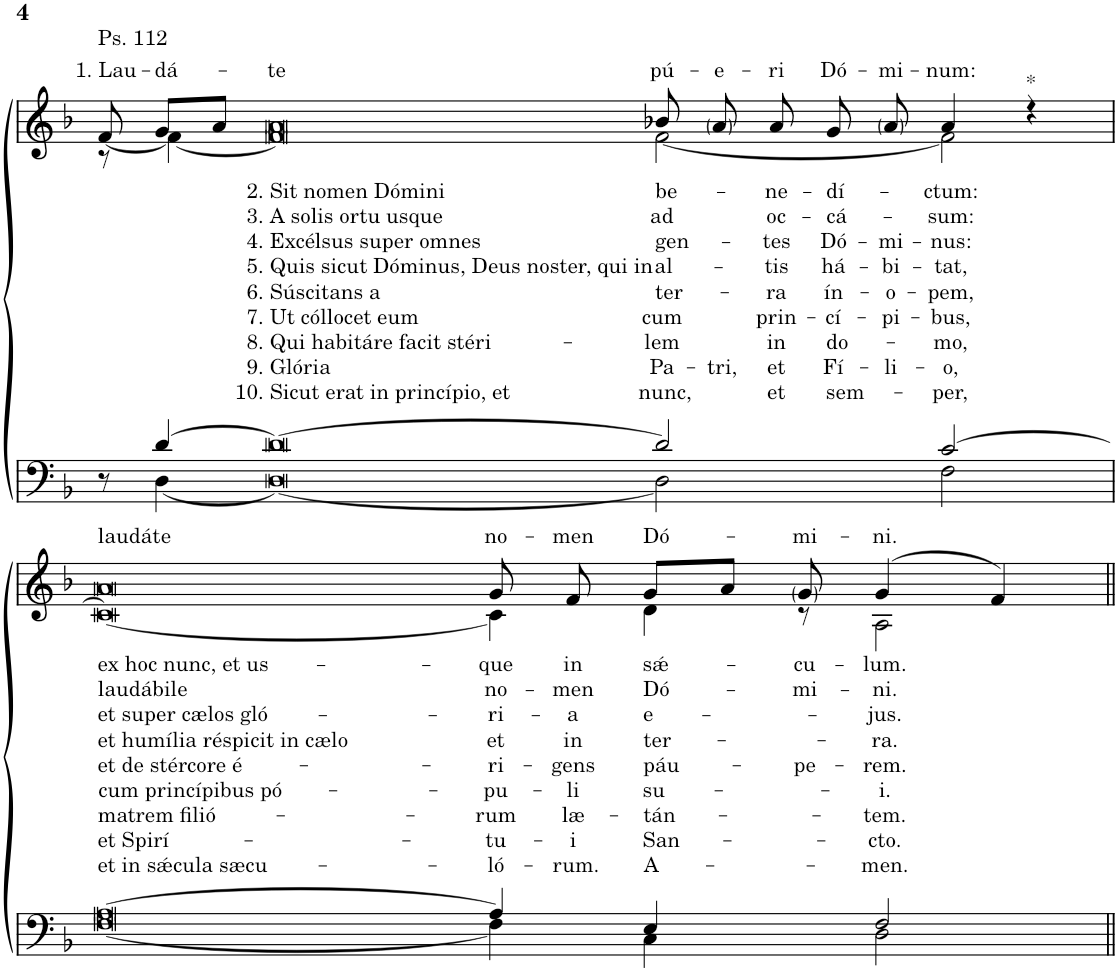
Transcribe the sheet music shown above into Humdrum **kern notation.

**kern	**kern	**text	**text	**text	**text	**text	**text	**text	**text	**text	**text
*part1	*part1	*part1	*part1	*part1	*part1	*part1	*part1	*part1	*part1	*part1	*part1
*staff2	*staff1	*staff1	*staff1	*staff1	*staff1	*staff1	*staff1	*staff1	*staff1	*staff1	*staff1
*I"Piano	*	*	*	*	*	*	*	*	*	*	*
*I'Pno.	*	*	*	*	*	*	*	*	*	*	*
!!LO:PB:g=z
*clefF4	*clefG2	*	*	*	*	*	*	*	*	*	*
*k[b-]	*k[b-]	*	*	*	*	*	*	*	*	*	*
*M25/8	*M25/8	*	*	*	*	*	*	*	*	*	*
=7	=7	=7	=7	=7	=7	=7	=7	=7	=7	=7	=7
*^	*	*	*	*	*	*	*	*	*	*	*
!	!	!LO:TX:a:t=Ps. 112	!	!	!	!	!	!	!	!	!	!
!	!	!	!LO:LY:a	!	!	!	!	!	!	!	!	!
*	*	*^	*	*	*	*	*	*	*	*	*	*
8r	8ryy	[<8f/	8r	1. Lau-	.	.	.	.	.	.	.	.	.
!	!	!	!	!LO:LY:a	!	!	!	!	!	!	!	!	!
[4d/	[4D\	8g/L	4f\_	-dá-	.	.	.	.	.	.	.	.	.
.	.	8a/J	.	.	.	.	.	.	.	.	.	.	.
!	!	!	!	!LO:LY:a	!LO:LY:b	!LO:LY:b	!LO:LY:b	!LO:LY:b	!LO:LY:b	!LO:LY:b	!LO:LY:b	!LO:LY:b	!LO:LY:b
0d_	0D_	0a	0f]	te	2. Sit nomen Dómini	3. A solis ortu usque	4. Excélsus super omnes	5. Quis sicut Dóminus, Deus noster, qui in	6. Súscitans a	7. Ut cóllocet eum	8. Qui habitáre facit stéri-	9. Glória	10. Sicut erat in princípio, et
!	!	!	!	!LO:LY:a	!LO:LY:b	!LO:LY:b	!LO:LY:b	!LO:LY:b	!LO:LY:b	!LO:LY:b	!LO:LY:b	!LO:LY:b	!LO:LY:b
2d/]	2D\]	8b-X/	[2f\	-pú-	be-	ad	gen-	al-	ter-	cum	-lem	Pa-	nunc,
!	!	!	!	!LO:LY:a	!	!	!	!	!	!	!	!LO:LY:b	!
.	.	8a/	.	-e-	.	.	.	.	.	.	.	-tri,	.
!	!	!	!	!LO:LY:a	!LO:LY:b	!LO:LY:b	!LO:LY:b	!LO:LY:b	!LO:LY:b	!LO:LY:b	!LO:LY:b	!LO:LY:b	!LO:LY:b
.	.	8a/	.	-ri	-ne-	oc-	-tes	-tis	-ra	-prin-	in	et	et
!	!	!	!	!LO:LY:a	!LO:LY:b	!LO:LY:b	!LO:LY:b	!LO:LY:b	!LO:LY:b	!LO:LY:b	!LO:LY:b	!LO:LY:b	!LO:LY:b
.	.	8g/	.	Dó-	-dí-	-cá-	Dó-	há-	ín-	-cí-	do-	Fí-	sem-
!	!	!	!	!LO:LY:a	!	!	!LO:LY:b	!LO:LY:b	!LO:LY:b	!LO:LY:b	!	!LO:LY:b	!
8ryy	8ryy	8a/	8ryy	-mi-	.	.	-mi-	-bi-	-o-	-pi-	.	-li-	.
!	!	!	!	!LO:LY:a	!LO:LY:b	!LO:LY:b	!LO:LY:b	!LO:LY:b	!LO:LY:b	!LO:LY:b	!LO:LY:b	!LO:LY:b	!LO:LY:b
[8c/	[8F\	[8a/	8f\_	-num:	-ctum:	-sum:	-nus:	-tat,	-pem,	-bus,	-mo,	-o,	-per,
4.ryy	4.ryy	8ryy	4.ryy	.	.	.	.	.	.	.	.	.	.
!	!	!LO:TX:a:t=*	!	!	!	!	!	!	!	!	!	!	!
.	.	4r	.	.	.	.	.	.	.	.	.	.	.
!!LO:LB:g=z	!!
=8	=8	=8	=8	=8	=8	=8	=8	=8	=8	=8	=8	=8	=8
!	!	!	!	!LO:LY:a	!LO:LY:b	!LO:LY:b	!LO:LY:b	!LO:LY:b	!LO:LY:b	!LO:LY:b	!LO:LY:b	!LO:LY:b	!LO:LY:b
[0A	[0F	0a	0c_	laudáte	ex hoc nunc, et us-	laudábile	et super cælos gló-	et humília réspicit in cælo	et de stércore é-	cum princípibus pó-	matrem filió-	et Spirí-	et in sǽcula sæcu-
4.c/_	4.F\]	8a/]	4.f\]	.	.	.	.	.	.	.	.	.	.
!	!	!	!	!LO:LY:a	!LO:LY:b	!LO:LY:b	!LO:LY:b	!LO:LY:b	!LO:LY:b	!LO:LY:b	!LO:LY:b	!LO:LY:b	!LO:LY:b
.	.	8g/	.	no-	-que	no-	-ri-	et	-ri-	-pu-	-rum	-tu-	-ló-
!	!	!	!	!LO:LY:a	!LO:LY:b	!LO:LY:b	!LO:LY:b	!LO:LY:b	!LO:LY:b	!LO:LY:b	!LO:LY:b	!LO:LY:b	!LO:LY:b
.	.	8f/	.	-men	in	-men	-a	in	-gens	-li	læ-	-i	-rum.
!	!	!	!	!LO:LY:a	!LO:LY:b	!LO:LY:b	!LO:LY:b	!LO:LY:b	!LO:LY:b	!LO:LY:b	!LO:LY:b	!LO:LY:b	!LO:LY:b
4A/]	4F\]	8g/L	4c\]	Dó-	sǽ-	Dó-	e-	ter-	páu-	su-	-tán-	San-	A-
.	.	8a/J	.	.	.	.	.	.	.	.	.	.	.
!	!	!	!	!LO:LY:a	!LO:LY:b	!LO:LY:b	!	!	!LO:LY:b	!	!	!	!
4E/	4C\	8g/	4d\	-mi-	-cu-	-mi-	.	.	-pe-	.	.	.	.
!	!	!	!	!LO:LY:a	!LO:LY:b	!LO:LY:b	!LO:LY:b	!LO:LY:b	!LO:LY:b	!LO:LY:b	!LO:LY:b	!LO:LY:b	!LO:LY:b
.	.	(4g/	.	-ni.	-lum.	-ni.	-jus.	-ra.	-rem.	-i.	-tem.	-cto.	men.
8ryy	8ryy	.	8r	.	.	.	.	.	.	.	.	.	.
2F/	2D\	4f/)	2A\	.	.	.	.	.	.	.	.	.	.
.	.	4ryy	.	.	.	.	.	.	.	.	.	.	.
*v	*v	*	*	*	*	*	*	*	*	*	*	*	*
*	*v	*v	*	*	*	*	*	*	*	*	*	*
=||	=||	=||	=||	=||	=||	=||	=||	=||	=||	=||	=||
*-	*-	*-	*-	*-	*-	*-	*-	*-	*-	*-	*-
